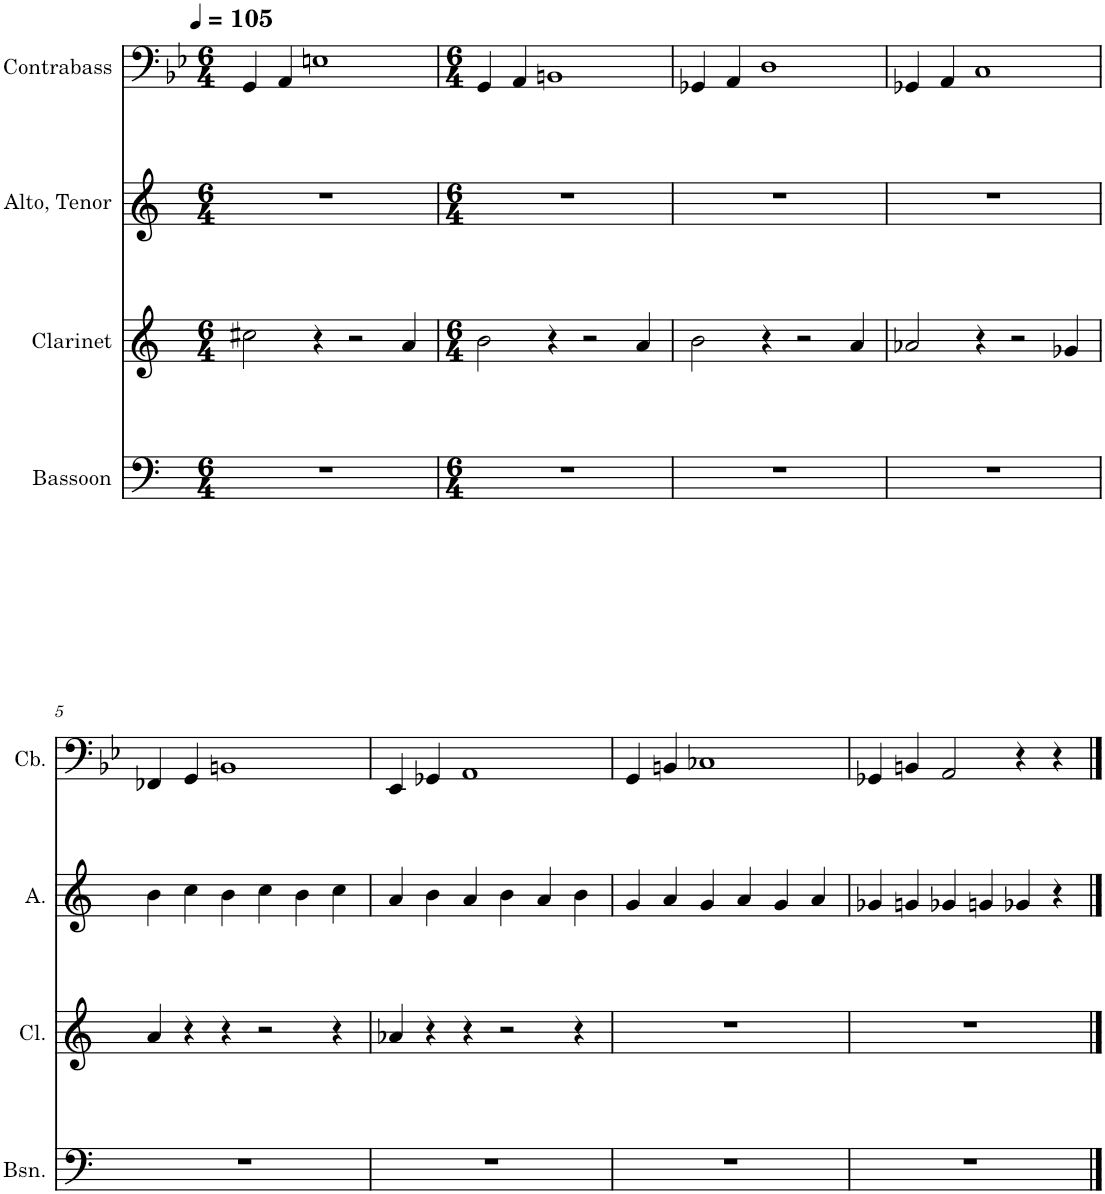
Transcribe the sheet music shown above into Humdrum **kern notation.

**kern	**kern	**kern	**kern
*part4	*part3	*part2	*part1
*staff4	*staff3	*staff2	*staff1
*I"Bassoon	*I"Clarinet	*I"Alto, Tenor	*I"Contrabass
*I'Bsn.	*I'Cl.	*I'A.	*I'Cb.
*clefF4	*clefG2	*clefG2	*clefF4
*	*Trd1c2	*	*Trd7c12
*k[]	*k[]	*k[]	*k[b-e-]
*M6/4	*M6/4	*M6/4	*M6/4
*MM105	*MM105	*MM105	*MM105
=1	=1	=1	=1
1.r	2cc#X\	1.r	4GG/
.	.	.	4AA/
.	4r	.	1En
.	2r	.	.
.	4a/	.	.
=2	=2	=2	=2
*M6/4	*M6/4	*M6/4	*M6/4
1.r	2b\	1.r	4GG/
.	.	.	4AA/
.	4r	.	1BBn
.	2r	.	.
.	4a/	.	.
=3	=3	=3	=3
1.r	2b\	1.r	4GG-X/
.	.	.	4AA/
.	4r	.	1D
.	2r	.	.
.	4a/	.	.
=4	=4	=4	=4
1.r	2a-X/	1.r	4GG-X/
.	.	.	4AA/
.	4r	.	1C
.	2r	.	.
.	4g-X/	.	.
!!LO:LB:g=z
=5	=5	=5	=5
1.r	4a/	4b\	4FF-X/
.	4r	4cc\	4GG/
.	4r	4b\	1BBn
.	2r	4cc\	.
.	.	4b\	.
.	4r	4cc\	.
=6	=6	=6	=6
1.r	4a-X/	4a/	4EE-/
.	4r	4b\	4GG-X/
.	4r	4a/	1AA
.	2r	4b\	.
.	.	4a/	.
.	4r	4b\	.
=7	=7	=7	=7
1.r	1.r	4g/	4GG/
.	.	4a/	4BBn/
.	.	4g/	1C-X
.	.	4a/	.
.	.	4g/	.
.	.	4a/	.
=8	=8	=8	=8
1.r	1.r	4g-X/	4GG-X/
.	.	4gn/	4BBn/
.	.	4g-X/	2AA/
.	.	4gn/	.
.	.	4g-X/	4r
.	.	4r	4r
==	==	==	==
*-	*-	*-	*-
